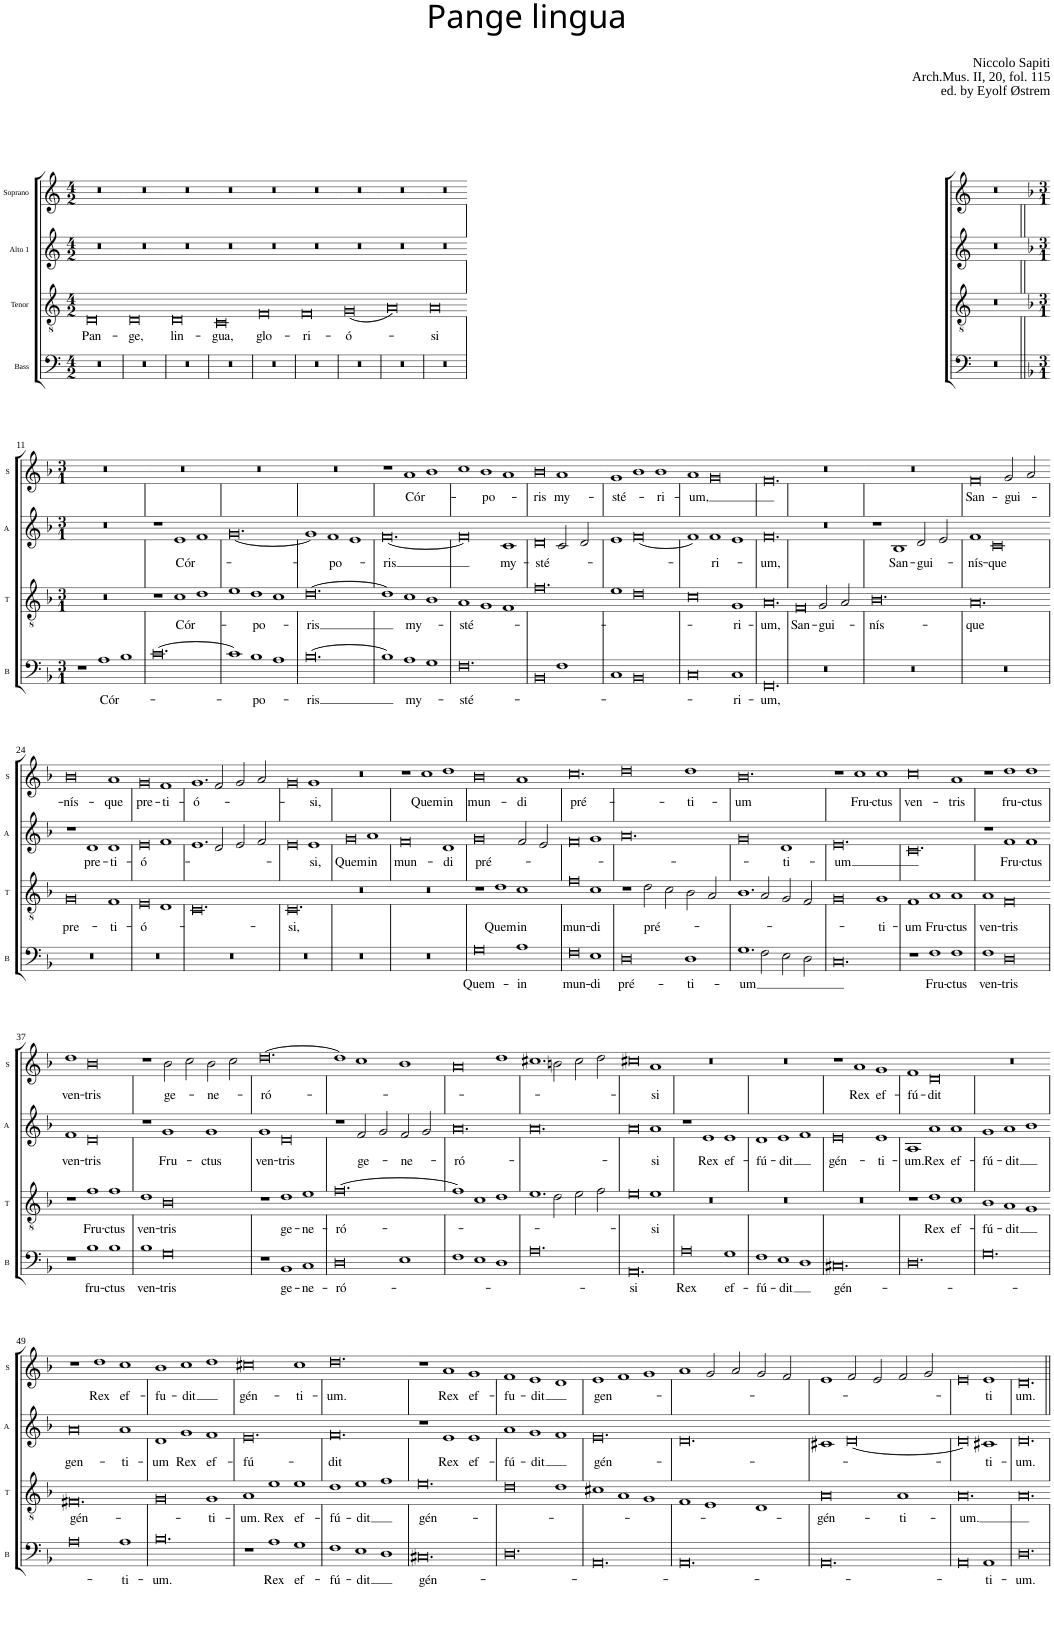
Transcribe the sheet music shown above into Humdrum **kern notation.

**kern	**text	**kern	**text	**kern	**text	**kern	**text
*part4	*part4	*part3	*part3	*part2	*part2	*part1	*part1
*staff4	*staff4	*staff3	*staff3	*staff2	*staff2	*staff1	*staff1
*I"Bass	*	*I"Tenor	*	*I"Alto 1	*	*I"Soprano	*
*I'B	*	*I'T	*	*I'A	*	*I'S	*
*clefF4	*	*clefGv2	*	*clefG2	*	*clefG2	*
*k[]	*	*k[]	*	*k[]	*	*k[]	*
*M4/2	*	*M4/2	*	*M4/2	*	*M4/2	*
=1	=1	=1	=1	=1	=1	=1	=1
!	!	!	!LO:LY:b	!	!	!	!
0r	.	0D	Pan-	0r	.	0r	.
=2-	=2-	=2-	=2-	=2-	=2-	=2-	=2-
!	!	!	!LO:LY:b	!	!	!	!
0r	.	0D	-ge,	0r	.	0r	.
=3-	=3-	=3-	=3-	=3-	=3-	=3-	=3-
!	!	!	!LO:LY:b	!	!	!	!
0r	.	0D	lin-	0r	.	0r	.
=4-	=4-	=4-	=4-	=4-	=4-	=4-	=4-
!	!	!	!LO:LY:b	!	!	!	!
0r	.	0C	-gua,	0r	.	0r	.
=5-	=5-	=5-	=5-	=5-	=5-	=5-	=5-
!	!	!	!LO:LY:b	!	!	!	!
0r	.	0F	glo-	0r	.	0r	.
=6-	=6-	=6-	=6-	=6-	=6-	=6-	=6-
!	!	!	!LO:LY:b	!	!	!	!
0r	.	0F	-ri-	0r	.	0r	.
=7-	=7-	=7-	=7-	=7-	=7-	=7-	=7-
!	!	!	!LO:LY:b	!	!	!	!
0r	.	(0G	-ó-	0r	.	0r	.
=8-	=8-	=8-	=8-	=8-	=8-	=8-	=8-
0r	.	0A)	.	0r	.	0r	.
=9-	=9-	=9-	=9-	=9-	=9-	=9-	=9-
!	!	!	!LO:LY:b	!	!	!	!
0r	.	0A	-si	0r	.	0r	.
=10	=10	=10	=10	=10	=10	=10	=10
0r	.	0r	.	0r	.	0r	.
!!LO:LB:g=z
=11||	=11||	=11||	=11||	=11||	=11||	=11||	=11||
*k[b-]	*	*k[b-]	*	*k[b-]	*	*k[b-]	*
*F:	*	*F:	*	*F:	*	*F:	*
*M3/1	*	*M3/1	*	*M3/1	*	*M3/1	*
1r	.	0.r	.	0.r	.	0.r	.
!	!LO:LY:b	!	!	!	!	!	!
1A	Cór-	.	.	.	.	.	.
1B-	.	.	.	.	.	.	.
=12	=12	=12	=12	=12	=12	=12	=12
[0.c	.	1r	.	1r	.	0.r	.
!	!	!	!LO:LY:b	!	!LO:LY:b	!	!
.	.	1c	Cór-	1e	Cór-	.	.
.	.	1d	.	1f	.	.	.
=13	=13	=13	=13	=13	=13	=13	=13
1c]	.	1e	.	[0.g	.	0.r	.
!	!LO:LY:b	!	!LO:LY:b	!	!	!	!
1B-	-po-	1d	-po-	.	.	.	.
1A	.	1c	.	.	.	.	.
=14	=14	=14	=14	=14	=14	=14	=14
!	!LO:LY:b	!	!LO:LY:b	!	!	!	!
[0.B-	-ris	[0.d	-ris	1g]	.	0.r	.
!	!	!	!	!	!LO:LY:b	!	!
.	.	.	.	1f	-po-	.	.
.	.	.	.	1e	.	.	.
=15	=15	=15	=15	=15	=15	=15	=15
!	!	!	!	!	!LO:LY:b	!	!
1B-]	.	1d]	.	[0.f	-ris	1r	.
!	!LO:LY:b	!	!LO:LY:b	!	!	!	!LO:LY:b
1A	my-	1c	my-	.	.	1a	Cór-
1G	.	1B-	.	.	.	1b-	.
=16	=16	=16	=16	=16	=16	=16	=16
!	!LO:LY:b	!	!LO:LY:b	!	!	!	!
0.F	-sté-	1A	-sté-	0f]	.	1cc	.
!	!	!	!	!	!	!	!LO:LY:b
.	.	1G	.	.	.	1b-	-po-
!	!	!	!	!	!LO:LY:b	!	!
.	.	1F	.	1c	my-	1a	.
=17	=17	=17	=17	=17	=17	=17	=17
!	!	!	!	!	!LO:LY:b	!	!LO:LY:b
0BB-	.	0.f	.	0d	-sté-	0b-	-ris
!	!	!	!	!	!	!	!LO:LY:b
1F	.	.	.	2c/	.	1a	my-
.	.	.	.	2d/	.	.	.
=18	=18	=18	=18	=18	=18	=18	=18
!	!	!	!	!	!	!	!LO:LY:b
1C	.	1e	.	1e	.	1g	-sté-
0BB-	.	0d	.	[0f	.	1b-	.
!	!	!	!	!	!	!	!LO:LY:b
.	.	.	.	.	.	1b-	-ri-
=19	=19	=19	=19	=19	=19	=19	=19
!	!	!	!	!	!	!	!LO:LY:b
0C	.	0c	.	1f]	.	1a	-um,
!	!	!	!	!	!LO:LY:b	!	!
.	.	.	.	1f	-ri-	0g	.
!	!LO:LY:b	!	!LO:LY:b	!	!	!	!
1C	-ri-	1G	-ri-	1e	.	.	.
=20	=20	=20	=20	=20	=20	=20	=20
!	!LO:LY:b	!	!LO:LY:b	!	!LO:LY:b	!	!
0.FF	-um,	0.A	-um,	0.f	-um,	0.f	.
=21	=21	=21	=21	=21	=21	=21	=21
!	!	!	!LO:LY:b	!	!	!	!
0.r	.	0F	San-	0.r	.	0.r	.
!	!	!	!LO:LY:b	!	!	!	!
.	.	2G/	-gui-	.	.	.	.
.	.	2A/	.	.	.	.	.
=22	=22	=22	=22	=22	=22	=22	=22
!	!	!	!LO:LY:b	!	!	!	!
0.r	.	0.B-	-nís-	1r	.	0.r	.
!	!	!	!	!	!LO:LY:b	!	!
.	.	.	.	1B-	San-	.	.
!	!	!	!	!	!LO:LY:b	!	!
.	.	.	.	2d/	-gui-	.	.
.	.	.	.	2e/	.	.	.
=23	=23	=23	=23	=23	=23	=23	=23
!	!	!	!LO:LY:b	!	!LO:LY:b	!	!LO:LY:b
0.r	.	0.A	-que	1f	-nís-	0f	San-
!	!	!	!	!	!LO:LY:b	!	!
.	.	.	.	0c	-que	.	.
!	!	!	!	!	!	!	!LO:LY:b
.	.	.	.	.	.	2g/	-gui-
.	.	.	.	.	.	2a/	.
!!LO:LB:g=z
=24	=24	=24	=24	=24	=24	=24	=24
!	!	!	!LO:LY:b	!	!	!	!LO:LY:b
0.r	.	0G	pre-	1r	.	0b-	-nís-
!	!	!	!	!	!LO:LY:b	!	!
.	.	.	.	1d	pre-	.	.
!	!	!	!LO:LY:b	!	!LO:LY:b	!	!LO:LY:b
.	.	1F	-ti-	1d	-ti-	1a	-que
=25	=25	=25	=25	=25	=25	=25	=25
!	!	!	!LO:LY:b	!	!LO:LY:b	!	!LO:LY:b
0.r	.	0E	-ó-	0e	-ó-	0g	pre-
!	!	!	!	!	!	!	!LO:LY:b
.	.	1D	.	1f	.	1f	-ti-
=26	=26	=26	=26	=26	=26	=26	=26
!	!	!	!	!	!	!	!LO:LY:b
0.r	.	0.C	.	1.e	.	1.g	-ó-
.	.	.	.	2d/	.	2f/	.
.	.	.	.	2e/	.	2g/	.
.	.	.	.	2f/	.	2a/	.
=27	=27	=27	=27	=27	=27	=27	=27
!	!	!	!LO:LY:b	!	!	!	!
0.r	.	0.C	-si,	0e	.	0g	.
!	!	!	!	!	!LO:LY:b	!	!LO:LY:b
.	.	.	.	1e	-si,	1g	-si,
=28	=28	=28	=28	=28	=28	=28	=28
!	!	!	!	!	!LO:LY:b	!	!
0.r	.	0.r	.	0g	Quem	0.r	.
!	!	!	!	!	!LO:LY:b	!	!
.	.	.	.	1a	in	.	.
=29	=29	=29	=29	=29	=29	=29	=29
!	!	!	!	!	!LO:LY:b	!	!
0.r	.	0.r	.	0f	mun-	1r	.
!	!	!	!	!	!	!	!LO:LY:b
.	.	.	.	.	.	1cc	Quem
!	!	!	!	!	!LO:LY:b	!	!LO:LY:b
.	.	.	.	1d	-di	1dd	in
=30	=30	=30	=30	=30	=30	=30	=30
!	!LO:LY:b	!	!	!	!LO:LY:b	!	!LO:LY:b
0G	Quem-	1r	.	0g	pré-	0b-	mun-
!	!	!	!LO:LY:b	!	!	!	!
.	.	1d	Quem	.	.	.	.
!	!LO:LY:b	!	!LO:LY:b	!	!	!	!LO:LY:b
1A	in	1c	in	2f/	.	1a	-di
.	.	.	.	2e/	.	.	.
=31	=31	=31	=31	=31	=31	=31	=31
!	!LO:LY:b	!	!LO:LY:b	!	!	!	!LO:LY:b
0F	mun-	0f	mun-	0f	.	0.cc	pré-
!	!LO:LY:b	!	!LO:LY:b	!	!	!	!
1E	-di	1c	-di	1g	.	.	.
=32	=32	=32	=32	=32	=32	=32	=32
!	!LO:LY:b	!	!	!	!	!	!
0D	pré-	1r	.	0.a	.	0dd	.
!	!	!	!LO:LY:b	!	!	!	!
.	.	2d\	pré-	.	.	.	.
.	.	2c\	.	.	.	.	.
!	!LO:LY:b	!	!	!	!	!	!LO:LY:b
1D	-ti-	2B-\	.	.	.	1dd	-ti-
.	.	2A/	.	.	.	.	.
=33	=33	=33	=33	=33	=33	=33	=33
!	!LO:LY:b	!	!	!	!	!	!LO:LY:b
1.G	-um	1.B-	.	0g	.	0.b-	-um
2F\	.	2A/	.	.	.	.	.
!	!	!	!	!	!LO:LY:b	!	!
2E\	.	2G/	.	1d	-ti-	.	.
2D\	.	2F/	.	.	.	.	.
=34	=34	=34	=34	=34	=34	=34	=34
!	!	!	!	!	!LO:LY:b	!	!
0.C	.	0G	.	0.e	-um	1r	.
!	!	!	!	!	!	!	!LO:LY:b
.	.	.	.	.	.	1cc	Fru-
!	!	!	!LO:LY:b	!	!	!	!LO:LY:b
.	.	1G	-ti-	.	.	1cc	-ctus
=35	=35	=35	=35	=35	=35	=35	=35
!	!	!	!LO:LY:b	!	!	!	!LO:LY:b
1r	.	1F	-um	0.c	.	0cc	ven-
!	!LO:LY:b	!	!LO:LY:b	!	!	!	!
1F	Fru-	1A	Fru-	.	.	.	.
!	!LO:LY:b	!	!LO:LY:b	!	!	!	!LO:LY:b
1F	-ctus	1A	-ctus	.	.	1a	-tris
=36	=36	=36	=36	=36	=36	=36	=36
!	!LO:LY:b	!	!LO:LY:b	!	!	!	!
1F	ven-	1A	ven-	1r	.	1r	.
!	!LO:LY:b	!	!LO:LY:b	!	!LO:LY:b	!	!LO:LY:b
0D	-tris	0F	-tris	1f	Fru-	1dd	fru-
!	!	!	!	!	!LO:LY:b	!	!LO:LY:b
.	.	.	.	1f	-ctus	1dd	-ctus
!!LO:LB:g=z
=37	=37	=37	=37	=37	=37	=37	=37
!	!	!	!	!	!LO:LY:b	!	!LO:LY:b
1r	.	1r	.	1f	ven-	1dd	ven-
!	!LO:LY:b	!	!LO:LY:b	!	!LO:LY:b	!	!LO:LY:b
1B-	fru-	1f	Fru-	0d	-tris	0b-	-tris
!	!LO:LY:b	!	!LO:LY:b	!	!	!	!
1B-	-ctus	1f	-ctus	.	.	.	.
=38	=38	=38	=38	=38	=38	=38	=38
!	!LO:LY:b	!	!LO:LY:b	!	!	!	!
1B-	ven-	1d	ven-	1r	.	1r	.
!	!LO:LY:b	!	!LO:LY:b	!	!LO:LY:b	!	!LO:LY:b
0G	-tris	0B-	-tris	1g	Fru-	2b-\	ge-
.	.	.	.	.	.	2cc\	.
!	!	!	!	!	!LO:LY:b	!	!LO:LY:b
.	.	.	.	1g	-ctus	2b-\	-ne-
.	.	.	.	.	.	2cc\	.
=39	=39	=39	=39	=39	=39	=39	=39
!	!	!	!	!	!LO:LY:b	!	!LO:LY:b
1r	.	1r	.	1g	ven-	[0.dd	-ró-
!	!LO:LY:b	!	!LO:LY:b	!	!LO:LY:b	!	!
1BB-	ge-	1d	ge-	0d	-tris	.	.
!	!LO:LY:b	!	!LO:LY:b	!	!	!	!
1C	-ne-	1e	-ne-	.	.	.	.
=40	=40	=40	=40	=40	=40	=40	=40
!	!LO:LY:b	!	!LO:LY:b	!	!	!	!
0D	-ró-	[0.f	-ró-	1r	.	1dd]	.
!	!	!	!	!	!LO:LY:b	!	!
.	.	.	.	2f/	ge-	1cc	.
.	.	.	.	2g/	.	.	.
!	!	!	!	!	!LO:LY:b	!	!
1E	.	.	.	2f/	-ne-	1b-	.
.	.	.	.	2g/	.	.	.
=41	=41	=41	=41	=41	=41	=41	=41
!	!	!	!	!	!LO:LY:b	!	!
1F	.	1f]	.	0.a	-ró-	0a	.
1E	.	1c	.	.	.	.	.
1D	.	1d	.	.	.	1dd	.
=42	=42	=42	=42	=42	=42	=42	=42
0.A	.	1.e	.	0.a	.	1.cc#X	.
.	.	2d\	.	.	.	2bn\	.
.	.	2e\	.	.	.	2cc#\	.
.	.	2f\	.	.	.	2dd\	.
=43	=43	=43	=43	=43	=43	=43	=43
!	!LO:LY:b	!	!	!	!	!	!
0.AA	-si	0e	.	0a	.	0cc#X	.
!	!	!	!LO:LY:b	!	!LO:LY:b	!	!LO:LY:b
.	.	1e	-si	1a	-si	1a	-si
=44	=44	=44	=44	=44	=44	=44	=44
!	!LO:LY:b	!	!	!	!	!	!
0A	Rex	0.r	.	1r	.	0.r	.
!	!	!	!	!	!LO:LY:b	!	!
.	.	.	.	1e	Rex	.	.
!	!LO:LY:b	!	!	!	!LO:LY:b	!	!
1G	ef-	.	.	1e	ef-	.	.
=45	=45	=45	=45	=45	=45	=45	=45
!	!LO:LY:b	!	!	!	!LO:LY:b	!	!
1F	-fú-	0.r	.	1d	-fú-	0.r	.
!	!LO:LY:b	!	!	!	!LO:LY:b	!	!
1E	-dit	.	.	1e	-dit	.	.
1D	.	.	.	1f	.	.	.
=46	=46	=46	=46	=46	=46	=46	=46
!	!LO:LY:b	!	!	!	!LO:LY:b	!	!
0.C#X	gén-	0.r	.	0e	gén-	1r	.
!	!	!	!	!	!	!	!LO:LY:b
.	.	.	.	.	.	1a	Rex
!	!	!	!	!	!LO:LY:b	!	!LO:LY:b
.	.	.	.	1e	-ti-	1g	ef-
=47	=47	=47	=47	=47	=47	=47	=47
!	!	!	!	!	!LO:LY:b	!	!LO:LY:b
0.D	.	1r	.	1A	-um.	1f	-fú-
!	!	!	!LO:LY:b	!	!LO:LY:b	!	!LO:LY:b
.	.	1d	Rex	1a	Rex	0d	-dit
!	!	!	!LO:LY:b	!	!LO:LY:b	!	!
.	.	1c	ef-	1a	ef-	.	.
=48	=48	=48	=48	=48	=48	=48	=48
!	!	!	!LO:LY:b	!	!LO:LY:b	!	!
0.G	.	1B-	-fú-	1g	-fú-	0.r	.
!	!	!	!LO:LY:b	!	!LO:LY:b	!	!
.	.	1A	-dit	1a	-dit	.	.
.	.	1G	.	1b-	.	.	.
!!LO:LB:g=z
=49	=49	=49	=49	=49	=49	=49	=49
!	!	!	!LO:LY:b	!	!LO:LY:b	!	!
0A	.	0.F#X	gén-	0a	gen-	1r	.
!	!	!	!	!	!	!	!LO:LY:b
.	.	.	.	.	.	1dd	Rex
!	!LO:LY:b	!	!	!	!LO:LY:b	!	!LO:LY:b
1A	-ti-	.	.	1a	-ti-	1cc	ef-
=50	=50	=50	=50	=50	=50	=50	=50
!	!LO:LY:b	!	!	!	!LO:LY:b	!	!LO:LY:b
0.B-	-um.	0G	.	1d	-um	1b-	-fu-
!	!	!	!	!	!LO:LY:b	!	!LO:LY:b
.	.	.	.	1g	Rex	1cc	-dit
!	!	!	!LO:LY:b	!	!LO:LY:b	!	!
.	.	1G	-ti-	1f	ef-	1dd	.
=51	=51	=51	=51	=51	=51	=51	=51
!	!	!	!LO:LY:b	!	!LO:LY:b	!	!LO:LY:b
1r	.	1A	-um.	0.e	-fú-	0cc#X	gén-
!	!LO:LY:b	!	!LO:LY:b	!	!	!	!
1A	Rex	1e	Rex	.	.	.	.
!	!LO:LY:b	!	!LO:LY:b	!	!	!	!LO:LY:b
1G	ef-	1e	ef-	.	.	1cc#	-ti-
=52	=52	=52	=52	=52	=52	=52	=52
!	!LO:LY:b	!	!LO:LY:b	!	!LO:LY:b	!	!LO:LY:b
1F	-fú-	1d	-fú-	0.f	-dit	0.dd	-um.
!	!LO:LY:b	!	!LO:LY:b	!	!	!	!
1E	-dit	1e	-dit	.	.	.	.
1D	.	1f	.	.	.	.	.
=53	=53	=53	=53	=53	=53	=53	=53
!	!LO:LY:b	!	!LO:LY:b	!	!	!	!
0.C#X	gén-	0.e	gén-	1r	.	1r	.
!	!	!	!	!	!LO:LY:b	!	!LO:LY:b
.	.	.	.	1e	Rex	1a	Rex
!	!	!	!	!	!LO:LY:b	!	!LO:LY:b
.	.	.	.	1e	ef-	1g	ef-
=54	=54	=54	=54	=54	=54	=54	=54
!	!	!	!	!	!LO:LY:b	!	!LO:LY:b
0.D	.	0d	.	1a	-fú-	1f	-fu-
!	!	!	!	!	!LO:LY:b	!	!LO:LY:b
.	.	.	.	1g	-dit	1e	-dit
.	.	1d	.	1f	.	1d	.
=55	=55	=55	=55	=55	=55	=55	=55
!	!	!	!	!	!LO:LY:b	!	!LO:LY:b
0.AA	.	1c#X	.	0.e	gén-	1e	gen-
.	.	1A	.	.	.	1f	.
.	.	1G	.	.	.	1g	.
=56	=56	=56	=56	=56	=56	=56	=56
0.AA	.	1F	.	0.d	.	1a	.
.	.	1E	.	.	.	2g/	.
.	.	.	.	.	.	2a/	.
.	.	1D	.	.	.	2g/	.
.	.	.	.	.	.	2f/	.
=57	=57	=57	=57	=57	=57	=57	=57
!	!	!	!LO:LY:b	!	!	!	!
0.AA	.	0A	-gén-	1c#X	.	1e	.
.	.	.	.	[0d	.	2f/	.
.	.	.	.	.	.	2e/	.
!	!	!	!LO:LY:b	!	!	!	!
.	.	1A	-ti-	.	.	2f/	.
.	.	.	.	.	.	2g/	.
=58	=58	=58	=58	=58	=58	=58	=58
!	!	!	!LO:LY:b	!	!	!	!
0AA	.	0.A	-um.	0d]	.	0e	.
!	!LO:LY:b	!	!	!	!LO:LY:b	!	!LO:LY:b
1AA	ti-	.	.	1c#X	-ti-	1e	-ti
=59	=59	=59	=59	=59	=59	=59	=59
!	!LO:LY:b	!	!	!	!LO:LY:b	!	!LO:LY:b
0.D	-um.	0.A	.	0.d	-um.	0.d	um.
=||	=||	=||	=||	=||	=||	=||	=||
*-	*-	*-	*-	*-	*-	*-	*-
